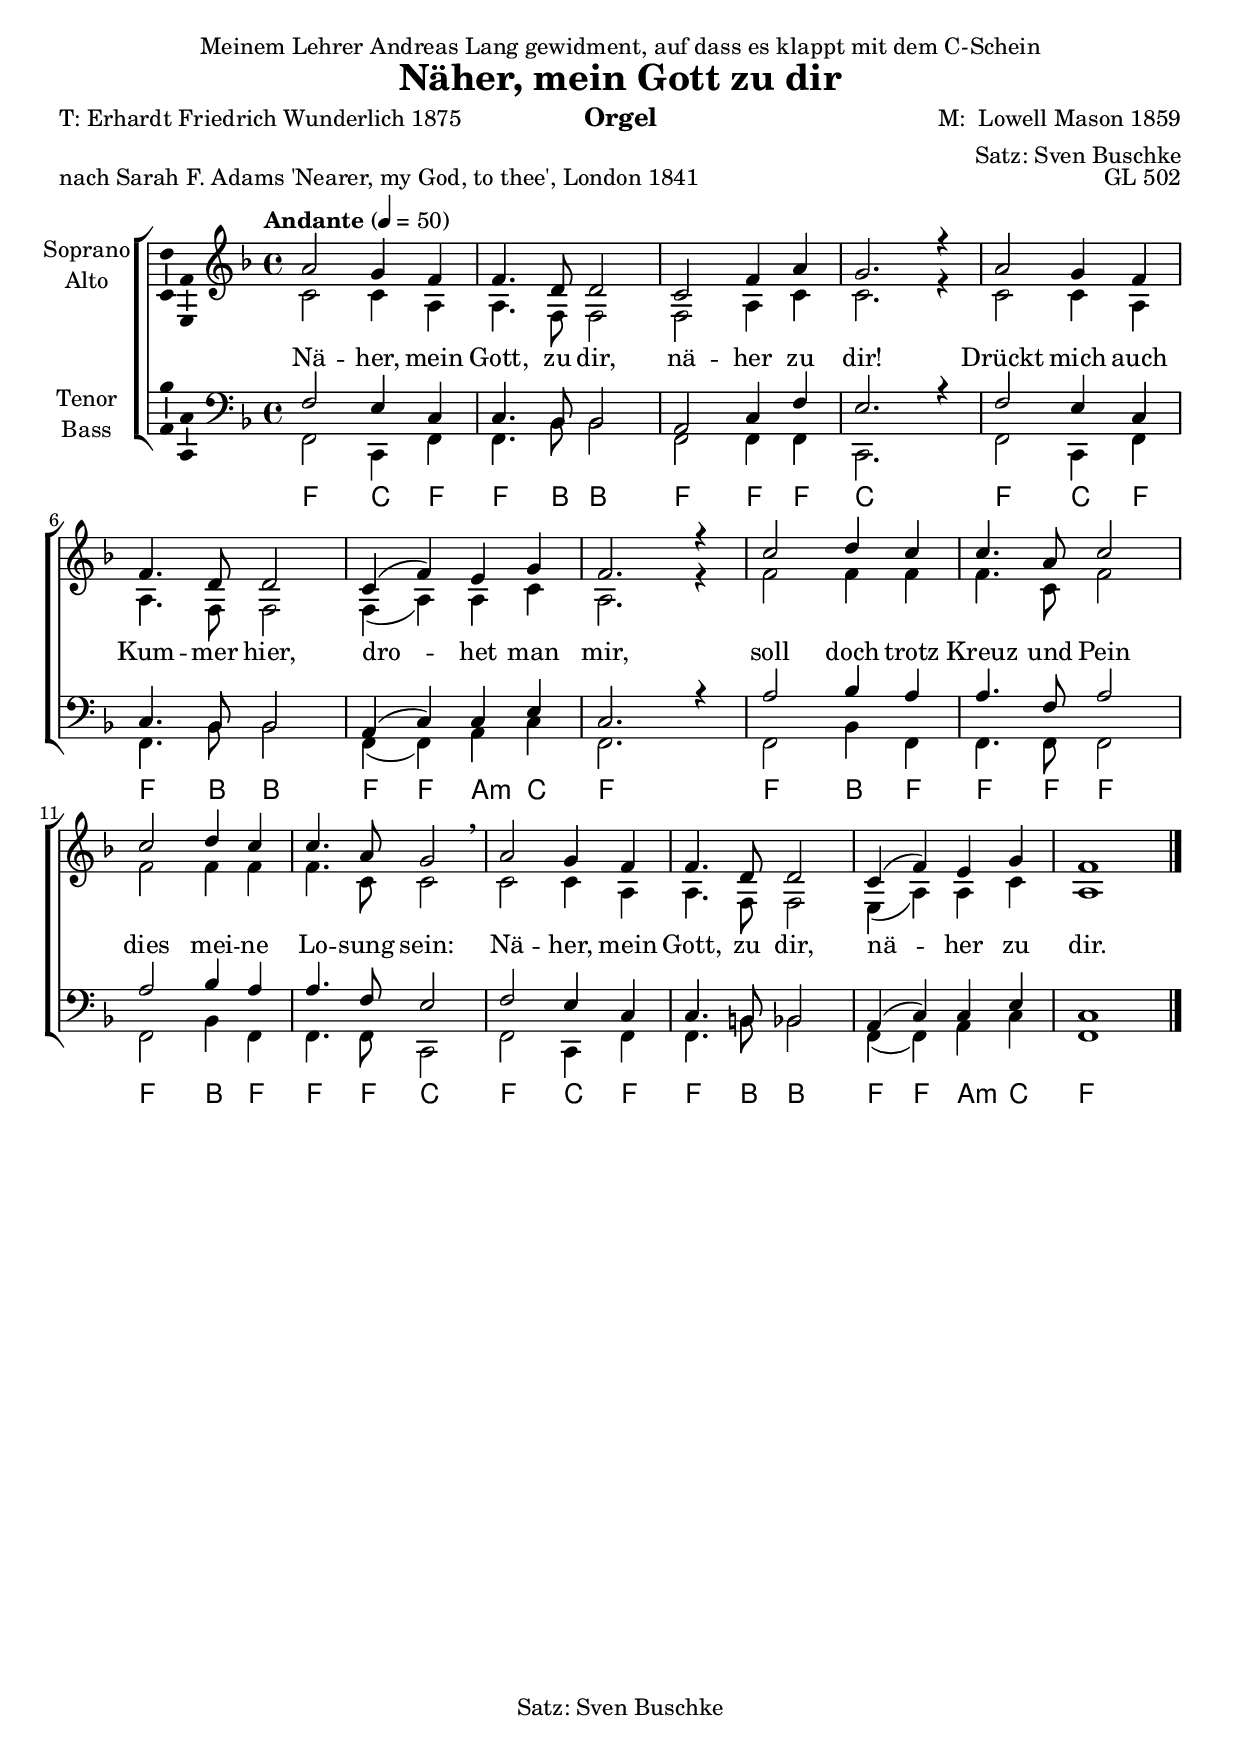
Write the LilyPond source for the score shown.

  \version "2.24.1"
  \language "english"

\include "predefined-guitar-fretboards.ly"

\header {
  dedication = "Meinem Lehrer Andreas Lang gewidment, auf dass es klappt mit dem C-Schein"
  title = "Näher, mein Gott zu dir"
  subsubtitle = ""
  instrument = "Orgel"
  composer = "M:  Lowell Mason 1859"
  arranger = "Satz: Sven Buschke"
  poet = "T: Erhardt Friedrich Wunderlich 1875"
  meter = ""
  piece = "nach Sarah F. Adams 'Nearer, my God, to thee', London 1841"
  opus = "GL 502"
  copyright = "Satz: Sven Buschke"
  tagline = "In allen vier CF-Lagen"
}

global = {
  \key f \major
  \time 4/4
  \tempo "Andante" 4=50
}

scoreASoprano = \relative c'' {
  \global
  % Music follows here.
  a2 g4 f f4. d8 d2 c f4 a g2. r4
  a2 g4 f f4. d8 d2 c4(f) e g f2. r4
  c'2 d4 c c4. a8 c2 c d4 c c4. a8 g2\breathe
  a2 g4 f f4. d8 d2 c4(f) e g f1
  \bar "|."
}

scoreAAlto = \relative c' {
  \global
  % Music follows here.
  c2 c4 a a4. f8 f2 f a4 c c2. r4
  c2 c4 a a4. f8 f2 f4(a) a c a2. r4
  f'2 f4 f f4. c8 f2 f f4 f f4. c8 c2
  c2 c4 a a4. f8 f2 e4(a) a c a1
}

scoreATenor = \relative c' {
  \global
  % Music follows here.
  f,2 e4  c c4. bf8 bf2 a2 c4 f e2. r4
  f2 e4 c c4. bf8 bf2 a4(c) c e c2. r4
  a'2 bf4 a a4. f8 a2 a bf4 a a4. f8 e2
  f2 e4 c c4. b8 b2 a4(c) c e c1
}

scoreABass = \relative c {
  \global
  % Music follows here.
  f,2 c4 f f4. bf8 bf2 f2 f4 f4 c2. s4
  f2 c4 f f4. bf8 bf2 f4(f) a c f,2. s4
  f2 bf4 f f4. f8 f2 f bf4 f f4. f8 c2
  f c4 f f4. bf8 bf2 f4(f) a c f,1
}

scoreAVerse = \lyricmode {
  % Lyrics follow here.
  Nä -- her, mein Gott, zu dir, nä -- her zu dir!
  Drückt mich auch Kum -- mer hier, dro -- het man mir,
  soll doch trotz Kreuz und Pein dies mei -- ne Lo -- sung sein:
  Nä -- her, mein Gott, zu dir, nä -- her zu dir.
}

scoreAChordNames = \chordmode {
  \global
  \germanChords
  % Chords follow here.
  f2 c4 f f4. bf8 bf2 f2 f4 f4 c2. s4
  f2 c4 f f4. bf8 bf2 f4(f) a:m c f2. s4
  f2 bf4 f f4. f8 f2 f bf4 f f4. f8 c2
  f c4 f f4. bf8 bf2 f4(f) a:m c f1
}

scoreAFigBass = \figuremode {
  \global
  % Figures follow here.

}

scoreAChoirPart = \new ChoirStaff <<
  \new Staff \with {
    midiInstrument = "choir aahs"
    instrumentName = \markup \center-column { "Soprano" "Alto" }
  } <<
    \new Voice = "soprano" \with {
      \consists "Ambitus_engraver"
    } { \voiceOne \scoreASoprano }
    \new Voice = "alto" \with {
      \consists "Ambitus_engraver"
      \override Ambitus #'X-offset = #2.0
    } { \voiceTwo \scoreAAlto }
  >>
  \new Lyrics \with {
    \override VerticalAxisGroup #'staff-affinity = #CENTER
  } \lyricsto "soprano" \scoreAVerse
  \new Staff \with {
    midiInstrument = "choir aahs"
    instrumentName = \markup \center-column { "Tenor" "Bass" }
  } <<
    \clef bass
    \new Voice = "tenor" \with {
      \consists "Ambitus_engraver"
    } { \voiceOne \scoreATenor }
    \new Voice = "bass" \with {
      \consists "Ambitus_engraver"
      \override Ambitus #'X-offset = #2.0
    } { \voiceTwo \scoreABass }
  >>
>>

scoreAChordsPart = <<
  \new ChordNames \scoreAChordNames
%   \scoreAChordNames
%   \new FretBoards \scoreAChordNames
>>

scoreABassFiguresPart = \new FiguredBass \with {
  useBassFigureExtenders = ##t
} \scoreAFigBass

\bookpart {
  \score {
    <<
      \scoreAChoirPart
      \scoreAChordsPart
      \scoreABassFiguresPart
    >>
    \layout { }
    \midi {
      \tempo 4=100
    }
  }
}

scoreBSoprano = \relative c'' {
  \global
  % Music follows here.

}

scoreBAlto = \relative c' {
  \global
  % Music follows here.

}

scoreBTenor = \relative c' {
  \global
  % Music follows here.

}

scoreBBass = \relative c {
  \global
  % Music follows here.

}

scoreBVerse = \lyricmode {
  % Lyrics follow here.
2) Bricht mir, wie Jakob dort, Nacht auch herein,
find ich zum Ruheort nur einen Stein;
ist selbst im Traume hier mein Sehnen für und für:
Näher, mein Gott, zu dir, näher zu dir!

2) Geht auch die schmale Bahn aufwärts gar steil,
führt sie doch himmelan zu meinem Heil.
Engel, so licht und schön, winken aus selgen Höhn:
Näher, mein Gott, zu dir, näher zu dir.

4) Ist dann die Nacht vorbei, leuchtet die Sonn,
weih ich mich dir aufs neu vor deinem Thron;
baue mein Bethel dir und jauchz mit Freuden hier:
Näher, mein Gott, zu dir, näher zu dir!
}

scoreBChordNames = \chordmode {
  \global
  \germanChords
  % Chords follow here.

}

scoreBFigBass = \figuremode {
  \global
  % Figures follow here.

}

scoreBChoirPart = \new ChoirStaff <<
  \new Staff \with {
    midiInstrument = "choir aahs"
    instrumentName = \markup \center-column { "Soprano" "Alto" }
  } <<
    \new Voice = "soprano" \with {
      \consists "Ambitus_engraver"
    } { \voiceOne \scoreBSoprano }
    \new Voice = "alto" \with {
      \consists "Ambitus_engraver"
      \override Ambitus #'X-offset = #2.0
    } { \voiceTwo \scoreBAlto }
  >>
  \new Lyrics \with {
    \override VerticalAxisGroup #'staff-affinity = #CENTER
  } \lyricsto "soprano" \scoreBVerse
  \new Staff \with {
    midiInstrument = "choir aahs"
    instrumentName = \markup \center-column { "Tenor" "Bass" }
  } <<
    \clef bass
    \new Voice = "tenor" \with {
      \consists "Ambitus_engraver"
    } { \voiceOne \scoreBTenor }
    \new Voice = "bass" \with {
      \consists "Ambitus_engraver"
      \override Ambitus #'X-offset = #2.0
    } { \voiceTwo \scoreBBass }
  >>
>>

scoreBChordsPart = <<
  \new ChordNames \scoreBChordNames
  \new FretBoards \scoreBChordNames
>>

scoreBBassFiguresPart = \new FiguredBass \with {
  useBassFigureExtenders = ##t
} \scoreBFigBass

\bookpart {
  \score {
    <<
      \scoreBChoirPart
      \scoreBChordsPart
      \scoreBBassFiguresPart
    >>
    \layout { }
    \midi {
      \tempo 4=100
    }
  }
}

scoreCSoprano = \relative c'' {
  \global
  % Music follows here.

}

scoreCAlto = \relative c' {
  \global
  % Music follows here.

}

scoreCTenor = \relative c' {
  \global
  % Music follows here.

}

scoreCBass = \relative c {
  \global
  % Music follows here.

}

scoreCVerse = \lyricmode {
  % Lyrics follow here.

}

scoreCChordNames = \chordmode {
  \global
  \germanChords
  % Chords follow here.

}

scoreCFigBass = \figuremode {
  \global
  % Figures follow here.

}

scoreCChoirPart = \new ChoirStaff <<
  \new Staff \with {
    midiInstrument = "choir aahs"
    instrumentName = \markup \center-column { "Soprano" "Alto" }
  } <<
    \new Voice = "soprano" \with {
      \consists "Ambitus_engraver"
    } { \voiceOne \scoreCSoprano }
    \new Voice = "alto" \with {
      \consists "Ambitus_engraver"
      \override Ambitus #'X-offset = #2.0
    } { \voiceTwo \scoreCAlto }
  >>
  \new Lyrics \with {
    \override VerticalAxisGroup #'staff-affinity = #CENTER
  } \lyricsto "soprano" \scoreCVerse
  \new Staff \with {
    midiInstrument = "choir aahs"
    instrumentName = \markup \center-column { "Tenor" "Bass" }
  } <<
    \clef bass
    \new Voice = "tenor" \with {
      \consists "Ambitus_engraver"
    } { \voiceOne \scoreCTenor }
    \new Voice = "bass" \with {
      \consists "Ambitus_engraver"
      \override Ambitus #'X-offset = #2.0
    } { \voiceTwo \scoreCBass }
  >>
>>

scoreCChordsPart = <<
  \new ChordNames \scoreCChordNames
  \new FretBoards \scoreCChordNames
>>

scoreCBassFiguresPart = \new FiguredBass \with {
  useBassFigureExtenders = ##t
} \scoreCFigBass

\bookpart {
  \score {
    <<
      \scoreCChoirPart
      \scoreCChordsPart
      \scoreCBassFiguresPart
    >>
    \layout { }
    \midi {
      \tempo 4=100
    }
  }
}

scoreDSoprano = \relative c'' {
  \global
  % Music follows here.

}

scoreDAlto = \relative c' {
  \global
  % Music follows here.

}

scoreDTenor = \relative c' {
  \global
  % Music follows here.

}

scoreDBass = \relative c {
  \global
  % Music follows here.

}

scoreDVerse = \lyricmode {
  % Lyrics follow here.

}

scoreDChordNames = \chordmode {
  \global
  \germanChords
  % Chords follow here.

}

scoreDFigBass = \figuremode {
  \global
  % Figures follow here.

}

scoreDChoirPart = \new ChoirStaff <<
  \new Staff \with {
    midiInstrument = "choir aahs"
    instrumentName = \markup \center-column { "Soprano" "Alto" }
  } <<
    \new Voice = "soprano" \with {
      \consists "Ambitus_engraver"
    } { \voiceOne \scoreDSoprano }
    \new Voice = "alto" \with {
      \consists "Ambitus_engraver"
      \override Ambitus #'X-offset = #2.0
    } { \voiceTwo \scoreDAlto }
  >>
  \new Lyrics \with {
    \override VerticalAxisGroup #'staff-affinity = #CENTER
  } \lyricsto "soprano" \scoreDVerse
  \new Staff \with {
    midiInstrument = "choir aahs"
    instrumentName = \markup \center-column { "Tenor" "Bass" }
  } <<
    \clef bass
    \new Voice = "tenor" \with {
      \consists "Ambitus_engraver"
    } { \voiceOne \scoreDTenor }
    \new Voice = "bass" \with {
      \consists "Ambitus_engraver"
      \override Ambitus #'X-offset = #2.0
    } { \voiceTwo \scoreDBass }
  >>
>>

scoreDChordsPart = <<
  \new ChordNames \scoreDChordNames
  \new FretBoards \scoreDChordNames
>>

scoreDBassFiguresPart = \new FiguredBass \with {
  useBassFigureExtenders = ##t
} \scoreDFigBass

\bookpart {
  \score {
    <<
      \scoreDChoirPart
      \scoreDChordsPart
      \scoreDBassFiguresPart
    >>
    \layout { }
    \midi {
      \tempo 4=100
    }
  }
}